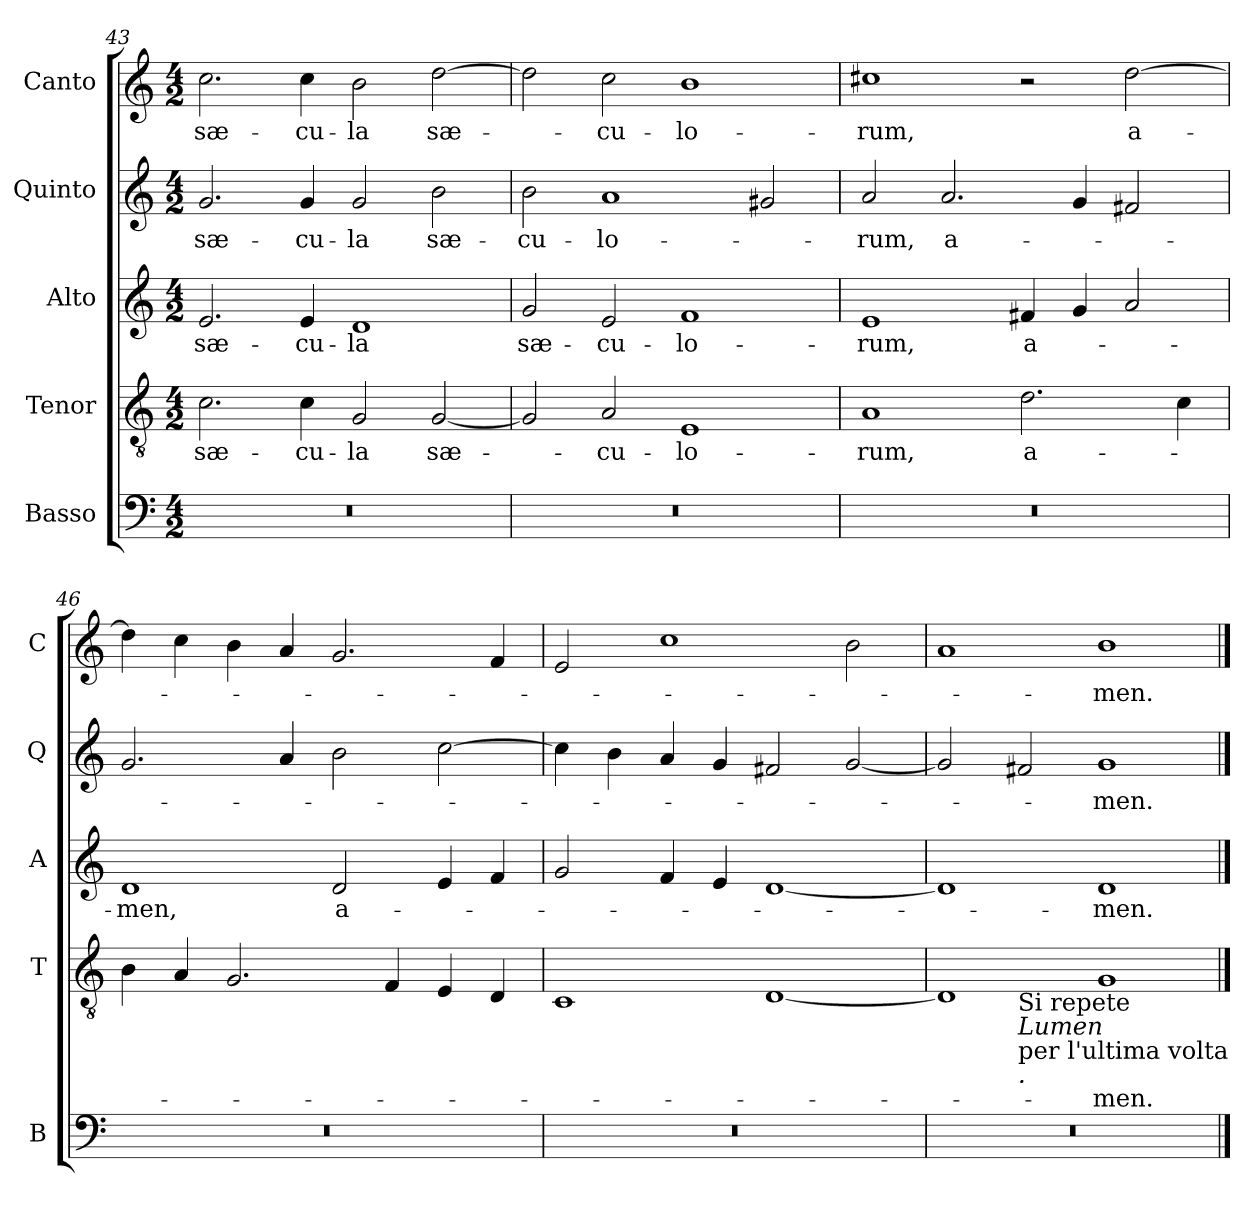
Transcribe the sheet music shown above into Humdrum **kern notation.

**kern	**kern	**text	**kern	**text	**kern	**text	**kern	**text
*part5	*part4	*part4	*part3	*part3	*part2	*part2	*part1	*part1
*staff5	*staff4	*staff4	*staff3	*staff3	*staff2	*staff2	*staff1	*staff1
*I"Basso	*I"Tenor	*	*I"Alto	*	*I"Quinto	*	*I"Canto	*
*I'B	*I'T	*	*I'A	*	*I'Q	*	*I'C	*
!!LO:LB:g=z
*clefF4	*clefGv2	*	*clefG2	*	*clefG2	*	*clefG2	*
*k[]	*k[]	*	*k[]	*	*k[]	*	*k[]	*
*C:	*C:	*	*C:	*	*C:	*	*C:	*
*M4/2	*M4/2	*	*M4/2	*	*M4/2	*	*M4/2	*
=43	=43	=43	=43	=43	=43	=43	=43	=43
!	!	!LO:LY:b	!	!LO:LY:b	!	!LO:LY:b	!	!LO:LY:b
0r	2.c\	sæ-	2.e/	sæ-	2.g/	sæ-	2.cc\	sæ-
!	!	!LO:LY:b	!	!LO:LY:b	!	!LO:LY:b	!	!LO:LY:b
.	4c\	-cu-	4e/	-cu-	4g/	-cu-	4cc\	-cu-
!	!	!LO:LY:b	!	!LO:LY:b	!	!LO:LY:b	!	!LO:LY:b
.	2G/	-la	1d	-la	2g/	-la	2b\	-la
!	!	!LO:LY:b	!	!	!	!LO:LY:b	!	!LO:LY:b
.	[2G/	sæ-	.	.	2b\	sæ-	[2dd\	sæ-
=44	=44	=44	=44	=44	=44	=44	=44	=44
!	!	!	!	!LO:LY:b	!	!LO:LY:b	!	!
0r	2G/]	.	2g/	sæ-	2b\	-cu-	2dd\]	.
!	!	!LO:LY:b	!	!LO:LY:b	!	!LO:LY:b	!	!LO:LY:b
.	2A/	-cu-	2e/	-cu-	1a	-lo-	2cc\	-cu-
!	!	!LO:LY:b	!	!LO:LY:b	!	!	!	!LO:LY:b
.	1E	-lo-	1f	-lo-	.	.	1b	-lo-
.	.	.	.	.	2g#X/	.	.	.
=45	=45	=45	=45	=45	=45	=45	=45	=45
!	!	!LO:LY:b	!	!LO:LY:b	!	!LO:LY:b	!	!LO:LY:b
0r	1A	-rum,	1e	-rum,	2a/	-rum,	1cc#X	-rum,
!	!	!	!	!	!	!LO:LY:b	!	!
.	.	.	.	.	2.a/	a-	.	.
!	!	!LO:LY:b	!	!LO:LY:b	!	!	!	!
.	2.d\	a-	4f#X/	a-	.	.	2r	.
.	.	.	4g/	.	4g/	.	.	.
!	!	!	!	!	!	!	!	!LO:LY:b
.	.	.	2a/	.	2f#X/	.	[2dd\	a-
.	4c\	.	.	.	.	.	.	.
=46	=46	=46	=46	=46	=46	=46	=46	=46
!	!	!	!	!LO:LY:b	!	!	!	!
0r	4B\	.	1d	-men,	2.g/	.	4dd\]	.
.	4A/	.	.	.	.	.	4cc\	.
.	2.G/	.	.	.	.	.	4b\	.
.	.	.	.	.	4a/	.	4a/	.
!	!	!	!	!LO:LY:b	!	!	!	!
.	.	.	2d/	a-	2b\	.	2.g/	.
.	4F/	.	.	.	.	.	.	.
.	4E/	.	4e/	.	[2cc\	.	.	.
.	4D/	.	4f/	.	.	.	4f/	.
=47	=47	=47	=47	=47	=47	=47	=47	=47
0r	1C	.	2g/	.	4cc\]	.	2e/	.
.	.	.	.	.	4b\	.	.	.
.	.	.	4f/	.	4a/	.	1cc	.
.	.	.	4e/	.	4g/	.	.	.
.	[1D	.	[1d	.	2f#X/	.	.	.
.	.	.	.	.	[2g/	.	2b\	.
=48	=48	=48	=48	=48	=48	=48	=48	=48
*	*^	*	*	*	*	*	*	*
0r	1D]	2ryy	.	1d]	.	2g/]	.	1a	.
!	!	!LO:TX:b:t=Si repete	!	!	!	!	!	!	!
!	!	!LO:TX:b:i:t=Lumen	!	!	!	!	!	!	!
!	!	!LO:TX:b:t=per l'ultima volta	!	!	!	!	!	!	!
!	!	!LO:TX:b:i:t=.	!	!	!	!	!	!	!
.	.	1.ryy	.	.	.	2f#X/	.	.	.
!	!	!	!LO:LY:b	!	!LO:LY:b	!	!LO:LY:b	!	!LO:LY:b
.	1G	.	-men.	1d	-men.	1g	-men.	1b	-men.
*	*v	*v	*	*	*	*	*	*	*
==	==	==	==	==	==	==	==	==
*-	*-	*-	*-	*-	*-	*-	*-	*-
